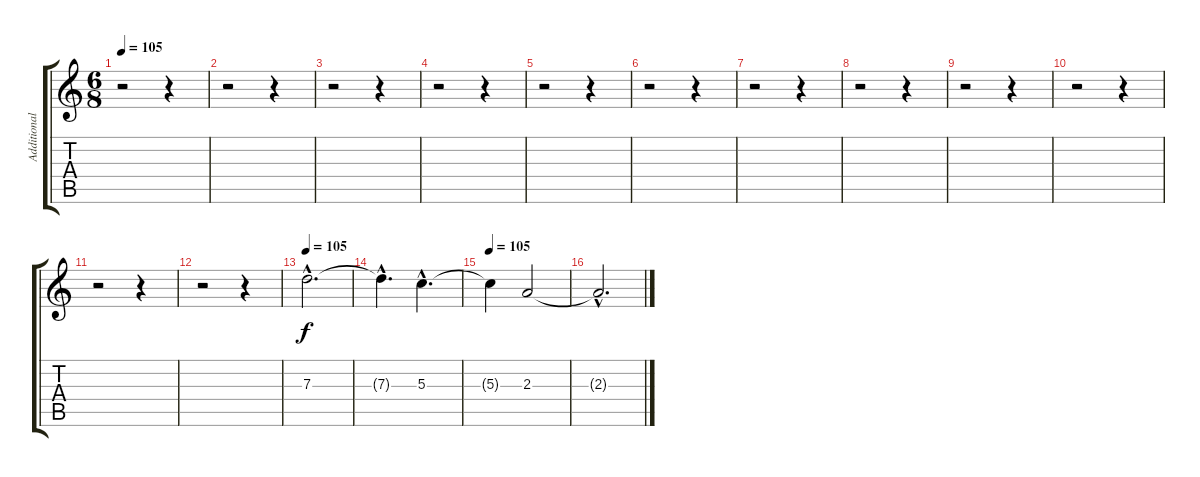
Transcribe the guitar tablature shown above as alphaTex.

\track ("Additional" "Additional") {instrument distortionguitar}
\staff {score tabs}
\tuning (E4 B3 G3 D3 A2 E2) {hide}
\ts (6 8)
\tempo 105
\clef g2
\ks c
r.2{dy mp} r.4 |
r.2 r.4 |
r.2 r.4 |
r.2 r.4 |
r.2 r.4 |
r.2 r.4 |
r.2 r.4 |
r.2 r.4 |
r.2 r.4 |
r.2 r.4 |
r.2 r.4 |
r.2 r.4 |
\tempo 105
7.3{hac}.2{d dy f volume 13 instrument violin} |
7.3{hac t}.4{d} 5.3{hac}.4{d} |
\tempo 105
5.3{t}.4 2.3.2 |
2.3{hac t}.2{d}
